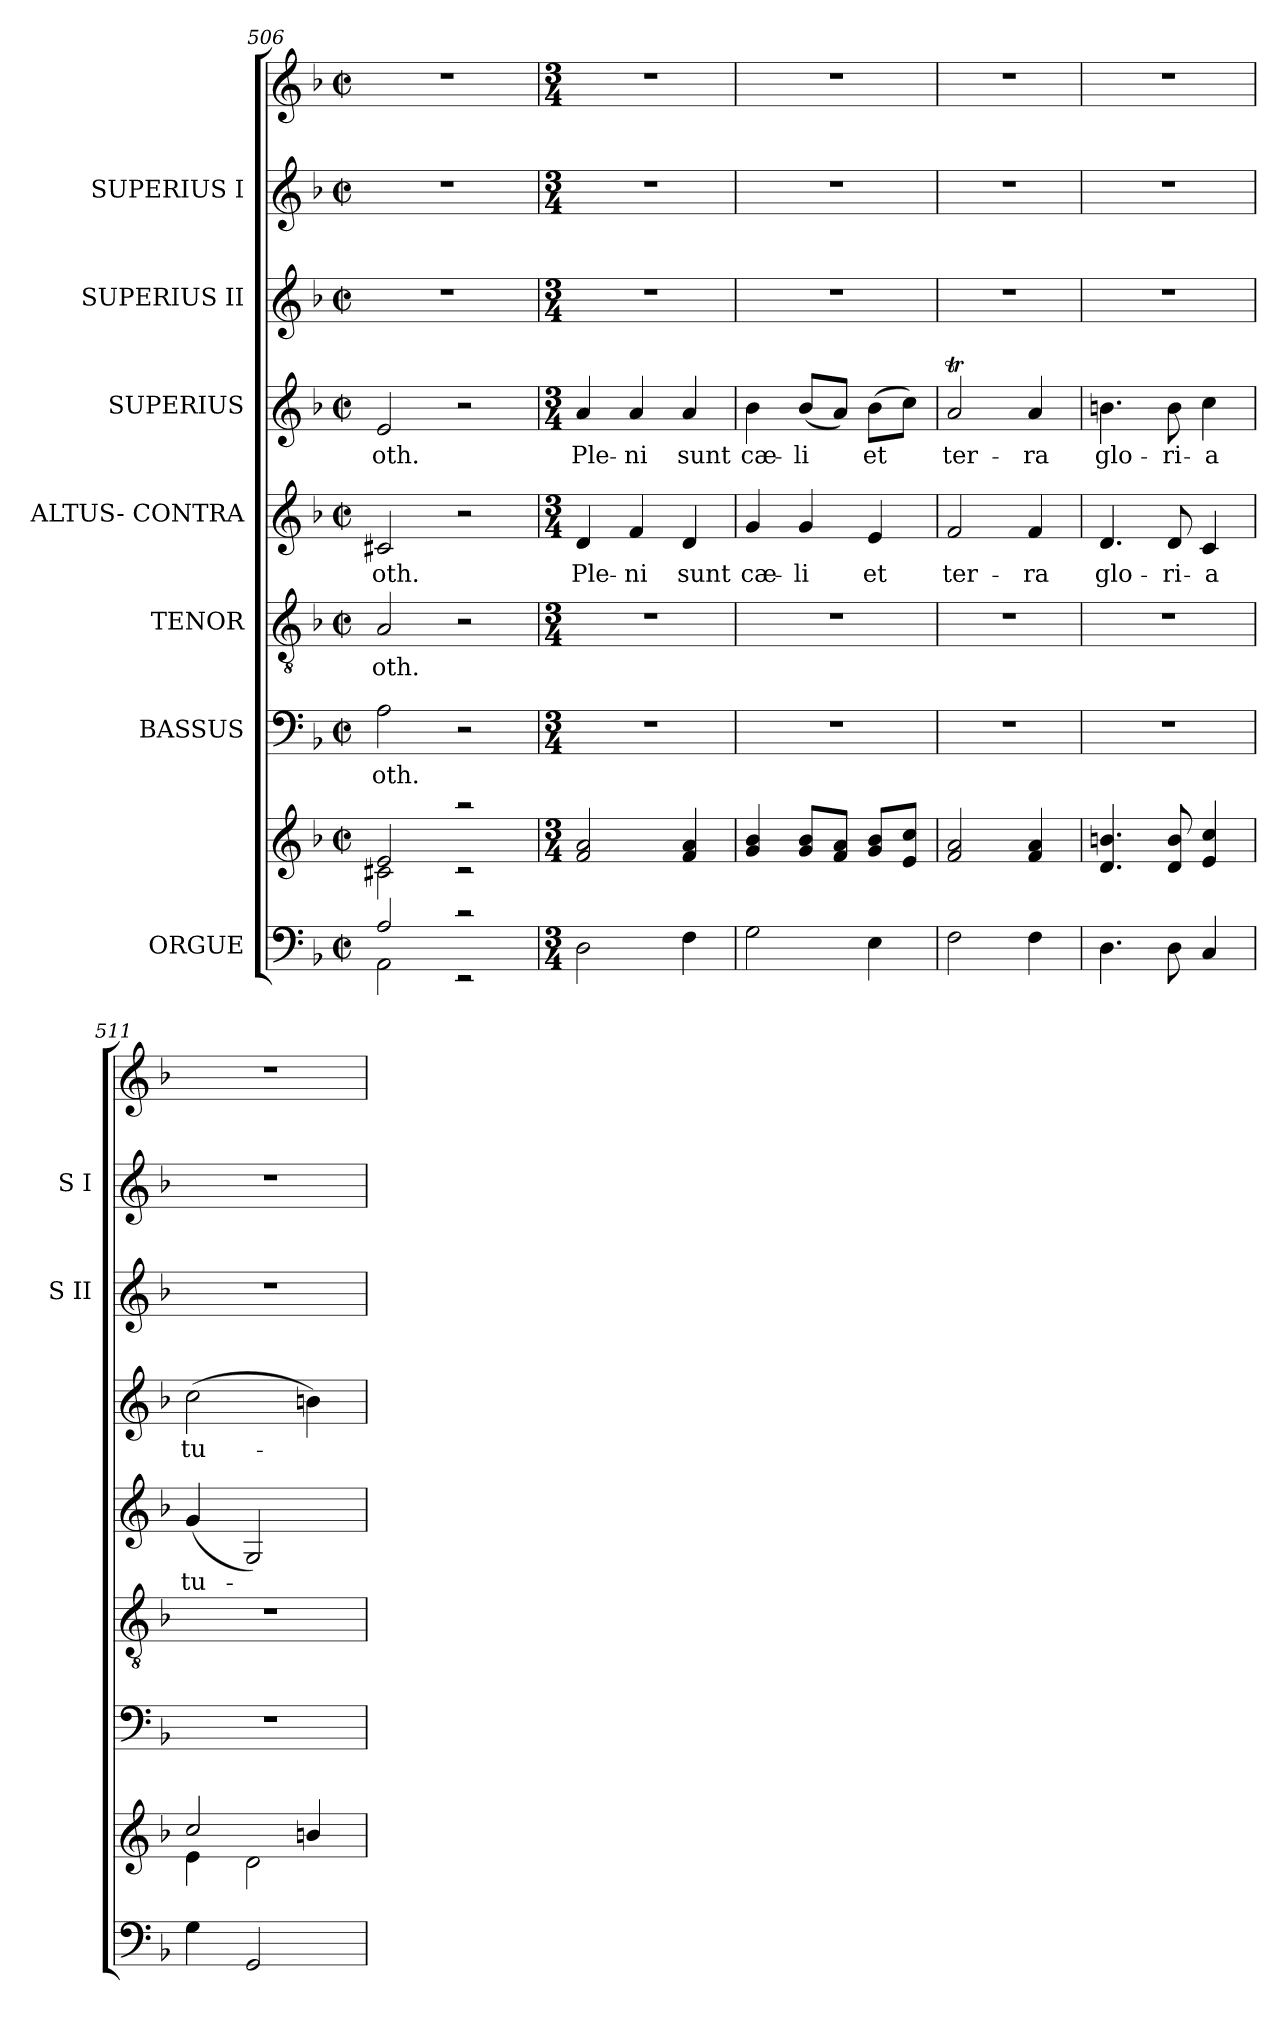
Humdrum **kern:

**kern	**kern	**kern	**text	**kern	**text	**kern	**text	**kern	**text	**kern	**kern	**kern
*part8	*part8	*part7	*part7	*part6	*part6	*part5	*part5	*part4	*part4	*part3	*part2	*part1
*staff9	*staff8	*staff7	*staff7	*staff6	*staff6	*staff5	*staff5	*staff4	*staff4	*staff3	*staff2	*staff1
*I"ORGUE	*	*I"BASSUS	*	*I"TENOR	*	*I"ALTUS- CONTRA	*	*I"SUPERIUS	*	*I"SUPERIUS II	*I"SUPERIUS I	*
*	*	*	*	*	*	*	*	*	*	*I'S II	*I'S I	*
*clefF4	*clefG2	*clefF4	*	*clefGv2	*	*clefG2	*	*clefG2	*	*clefG2	*clefG2	*clefG2
*k[b-]	*k[b-]	*k[b-]	*	*k[b-]	*	*k[b-]	*	*k[b-]	*	*k[b-]	*k[b-]	*k[b-]
*d:	*d:	*d:	*	*d:	*	*d:	*	*d:	*	*d:	*d:	*d:
*M2/2	*M2/2	*M2/2	*	*M2/2	*	*M2/2	*	*M2/2	*	*M2/2	*M2/2	*M2/2
*met(c|)	*met(c|)	*met(c|)	*	*met(c|)	*	*met(c|)	*	*met(c|)	*	*met(c|)	*met(c|)	*met(c|)
=506	=506	=506	=506	=506	=506	=506	=506	=506	=506	=506	=506	=506
*^	*^	*	*	*	*	*	*	*	*	*	*	*
!	!	!	!	!	!LO:LY:b	!	!LO:LY:b	!	!LO:LY:b	!	!LO:LY:b	!	!	!
2A/	2AA\	2e/	2c#X\	2A\	-oth.	2A/	-oth.	2c#X/	-oth.	2e/	-oth.	1r	1r	1r
2rc	2rEE	2raa	2rc	2r	.	2r	.	2r	.	2r	.	.	.	.
*v	*v	*	*	*	*	*	*	*	*	*	*	*	*	*
*	*v	*v	*	*	*	*	*	*	*	*	*	*	*
!!LO:PB:g=z
=507	=507	=507	=507	=507	=507	=507	=507	=507	=507	=507	=507	=507
*M3/4	*M3/4	*M3/4	*	*M3/4	*	*M3/4	*	*M3/4	*	*M3/4	*M3/4	*M3/4
*^	*^	*	*	*	*	*	*	*	*	*	*	*
!	!	!	!	!	!	!	!	!	!LO:LY:b	!	!LO:LY:b	!	!	!
*v	*v	*	*	*	*	*	*	*	*	*	*	*	*	*
*	*v	*v	*	*	*	*	*	*	*	*	*	*	*
2D\	2f/ 2a/	2.r	.	2.r	.	4d/	Ple-	4a/	Ple-	2.r	2.r	2.r
!	!	!	!	!	!	!	!LO:LY:b	!	!LO:LY:b	!	!	!
.	.	.	.	.	.	4f/	-ni	4a/	-ni	.	.	.
!	!	!	!	!	!	!	!LO:LY:b	!	!LO:LY:b	!	!	!
4F\	4f/ 4a/	.	.	.	.	4d/	sunt	4a/	sunt	.	.	.
=508	=508	=508	=508	=508	=508	=508	=508	=508	=508	=508	=508	=508
!	!	!	!	!	!	!	!LO:LY:b	!	!LO:LY:b	!	!	!
2G\	4g/ 4b-/	2.r	.	2.r	.	4g/	cæ-	4b-\	cæ-	2.r	2.r	2.r
!	!	!	!	!	!	!	!LO:LY:b	!	!LO:LY:b	!	!	!
.	8g/ 8b-/L	.	.	.	.	4g/	-li	(<8b-/L	-li	.	.	.
.	8f/ 8a/J	.	.	.	.	.	.	8a/J)	.	.	.	.
!	!	!	!	!	!	!	!LO:LY:b	!	!LO:LY:b	!	!	!
4E\	8g/ 8b-/L	.	.	.	.	4e/	et	(>8b-\L	et	.	.	.
.	8e/ 8cc/J	.	.	.	.	.	.	8cc\J)	.	.	.	.
=509	=509	=509	=509	=509	=509	=509	=509	=509	=509	=509	=509	=509
!	!	!	!	!	!	!	!LO:LY:b	!	!LO:LY:b	!	!	!
2F\	2f/ 2a/	2.r	.	2.r	.	2f/	ter-	2at/	ter-	2.r	2.r	2.r
!	!	!	!	!	!	!	!LO:LY:b	!	!LO:LY:b	!	!	!
4F\	4f/ 4a/	.	.	.	.	4f/	-ra	4a/	-ra	.	.	.
=510	=510	=510	=510	=510	=510	=510	=510	=510	=510	=510	=510	=510
!	!	!	!	!	!	!	!LO:LY:b	!	!LO:LY:b	!	!	!
4.D\	4.d/ 4.bn/	2.r	.	2.r	.	4.d/	glo-	4.bn\	glo-	2.r	2.r	2.r
!	!	!	!	!	!	!	!LO:LY:b	!	!LO:LY:b	!	!	!
8D\	8d/ 8b/	.	.	.	.	8d/	-ri-	8b\	-ri-	.	.	.
!	!	!	!	!	!	!	!LO:LY:b	!	!LO:LY:b	!	!	!
4C/	4e/ 4cc/	.	.	.	.	4c/	-a	4cc\	-a	.	.	.
=511	=511	=511	=511	=511	=511	=511	=511	=511	=511	=511	=511	=511
*	*^	*	*	*	*	*	*	*	*	*	*	*
!	!	!	!	!	!	!	!	!LO:LY:b	!	!LO:LY:b	!	!	!
4G\	2cc/	4e\	2.r	.	2.r	.	(<4g/	tu-	(>2cc\	tu-	2.r	2.r	2.r
2GG/	.	2d\	.	.	.	.	2G/)	.	.	.	.	.	.
.	4bn/	.	.	.	.	.	.	.	4bn\)	.	.	.	.
*	*v	*v	*	*	*	*	*	*	*	*	*	*	*
=	=	=	=	=	=	=	=	=	=	=	=	=
*-	*-	*-	*-	*-	*-	*-	*-	*-	*-	*-	*-	*-
